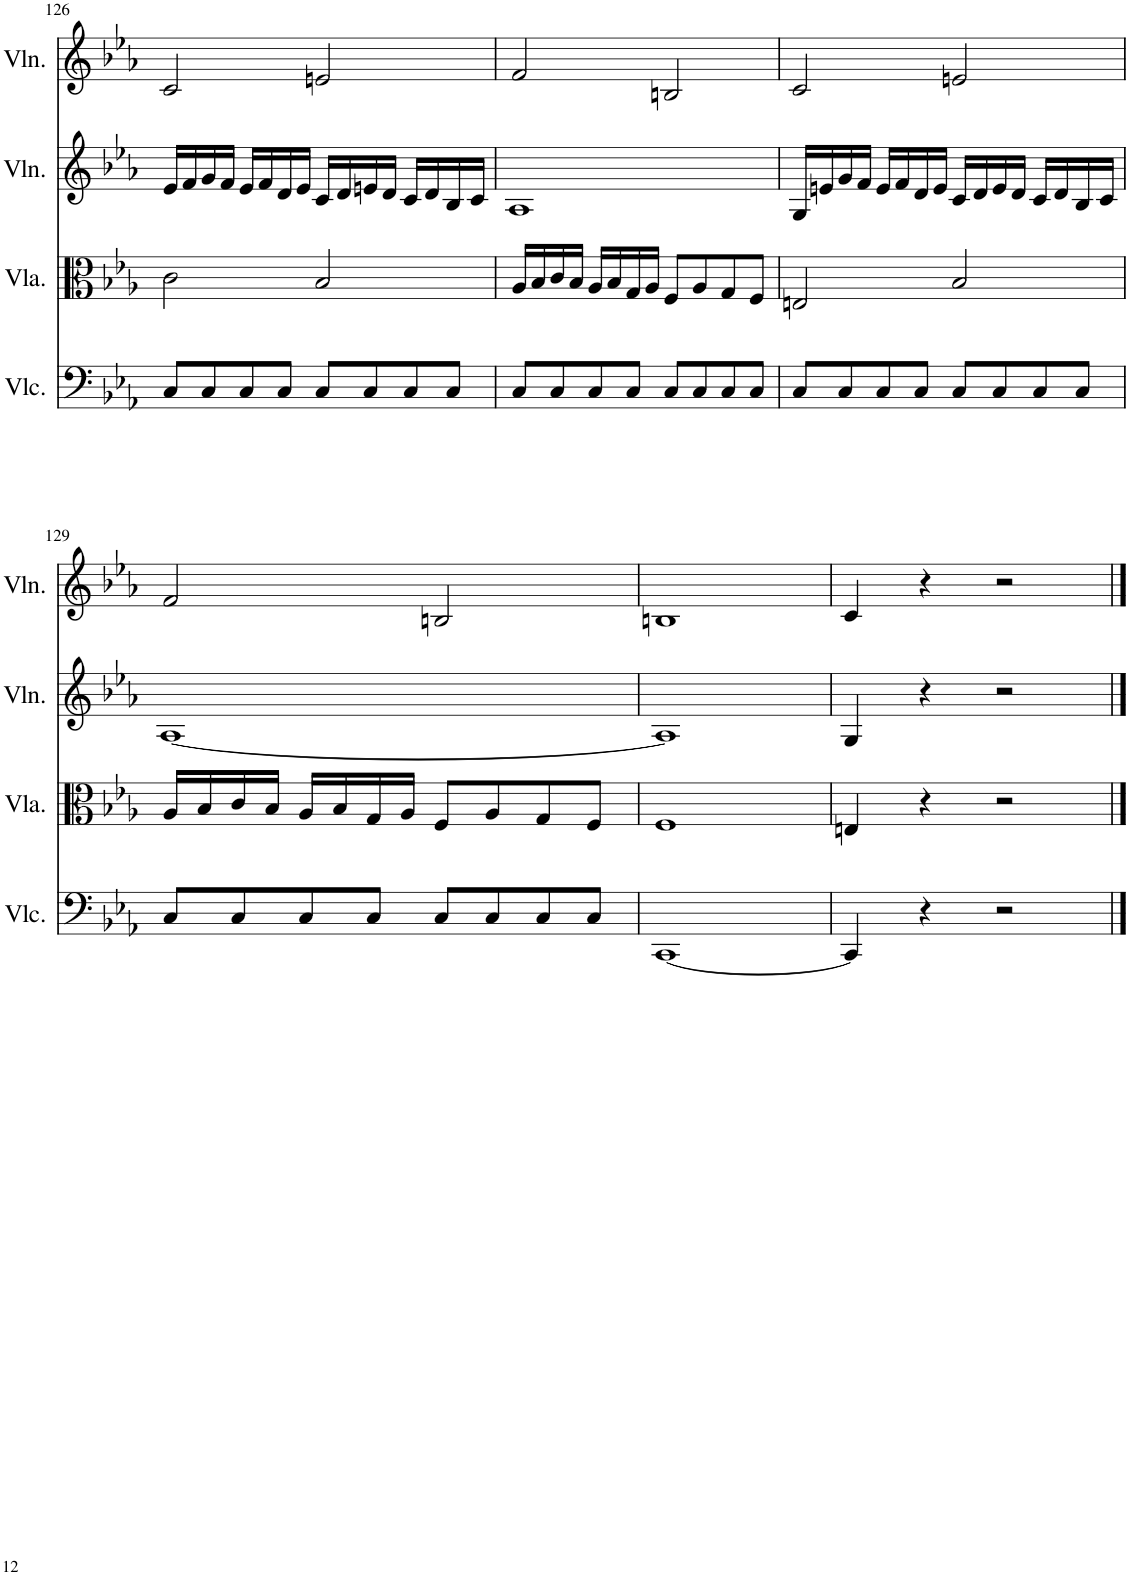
**kern	**kern	**kern	**kern
*part4	*part3	*part2	*part1
*staff4	*staff3	*staff2	*staff1
*I"Violoncello	*I"Viola	*I"Violin	*I"Violin
*I'Vlc.	*I'Vla.	*I'Vln.	*I'Vln.
!!LO:PB:g=z
*clefF4	*clefC3	*clefG2	*clefG2
*k[b-e-a-]	*k[b-e-a-]	*k[b-e-a-]	*k[b-e-a-]
*M4/4	*M4/4	*M4/4	*M4/4
*met(c)	*met(c)	*met(c)	*met(c)
=126	=126	=126	=126
8C/L	2c\	16e-/LL	2c/
.	.	16f/	.
8C/	.	16g/	.
.	.	16f/JJ	.
8C/	.	16e-/LL	.
.	.	16f/	.
8C/J	.	16d/	.
.	.	16e-/JJ	.
8C/L	2B-/	16c/LL	2en/
.	.	16d/	.
8C/	.	16en/	.
.	.	16d/JJ	.
8C/	.	16c/LL	.
.	.	16d/	.
8C/J	.	16B-/	.
.	.	16c/JJ	.
=127	=127	=127	=127
8C/L	16A-/LL	1A-	2f/
.	16B-/	.	.
8C/	16c/	.	.
.	16B-/JJ	.	.
8C/	16A-/LL	.	.
.	16B-/	.	.
8C/J	16G/	.	.
.	16A-/JJ	.	.
8C/L	8F/L	.	2Bn/
8C/	8A-/	.	.
8C/	8G/	.	.
8C/J	8F/J	.	.
=128	=128	=128	=128
8C/L	2En/	16G/LL	2c/
.	.	16en/	.
8C/	.	16g/	.
.	.	16f/JJ	.
8C/	.	16e/LL	.
.	.	16f/	.
8C/J	.	16d/	.
.	.	16e/JJ	.
8C/L	2B-/	16c/LL	2en/
.	.	16d/	.
8C/	.	16e/	.
.	.	16d/JJ	.
8C/	.	16c/LL	.
.	.	16d/	.
8C/J	.	16B-/	.
.	.	16c/JJ	.
!!LO:LB:g=z
=129	=129	=129	=129
8C/L	16A-/LL	[1A-	2f/
.	16B-/	.	.
8C/	16c/	.	.
.	16B-/JJ	.	.
8C/	16A-/LL	.	.
.	16B-/	.	.
8C/J	16G/	.	.
.	16A-/JJ	.	.
8C/L	8F/L	.	2Bn/
8C/	8A-/	.	.
8C/	8G/	.	.
8C/J	8F/J	.	.
=130	=130	=130	=130
[1CC	1F	1A-]	1Bn
=131	=131	=131	=131
4CC/]	4En/	4G/	4c/
4r	4r	4r	4r
2r	2r	2r	2r
==	==	==	==
*-	*-	*-	*-
